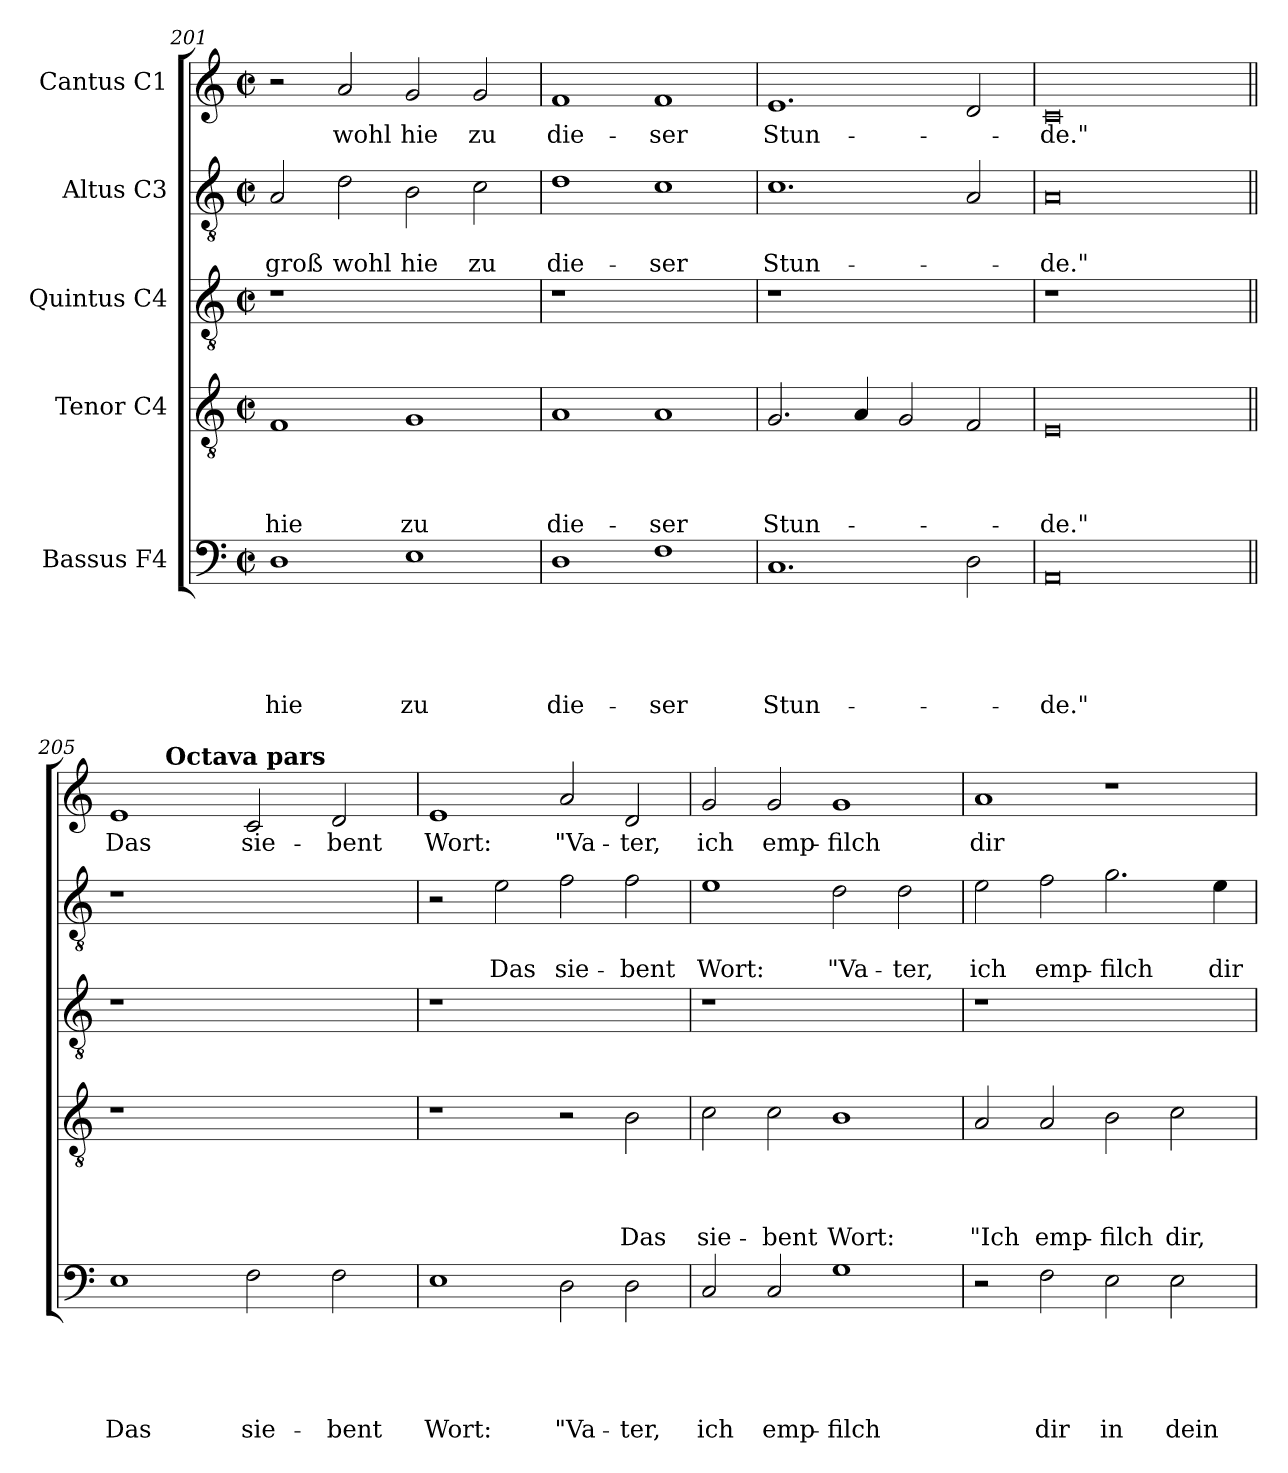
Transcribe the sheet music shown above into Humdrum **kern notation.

**kern	**text	**text	**text	**text	**text	**kern	**text	**text	**text	**text	**kern	**kern	**text	**text	**kern	**text
*part5	*part5	*part5	*part5	*part5	*part5	*part4	*part4	*part4	*part4	*part4	*part3	*part2	*part2	*part2	*part1	*part1
*staff5	*staff5	*staff5	*staff5	*staff5	*staff5	*staff4	*staff4	*staff4	*staff4	*staff4	*staff3	*staff2	*staff2	*staff2	*staff1	*staff1
*I"Bassus F4	*	*	*	*	*	*I"Tenor C4	*	*	*	*	*I"Quintus C4	*I"Altus C3	*	*	*I"Cantus C1	*
*clefF4	*	*	*	*	*	*clefGv2	*	*	*	*	*clefGv2	*clefGv2	*	*	*clefG2	*
*k[]	*	*	*	*	*	*k[]	*	*	*	*	*k[]	*k[]	*	*	*k[]	*
*C:	*	*	*	*	*	*C:	*	*	*	*	*C:	*C:	*	*	*C:	*
*M2/2	*	*	*	*	*	*M2/2	*	*	*	*	*M2/2	*M2/2	*	*	*M2/2	*
*met(c|)	*	*	*	*	*	*met(c|)	*	*	*	*	*met(c|)	*met(c|)	*	*	*met(c|)	*
=201	=201	=201	=201	=201	=201	=201	=201	=201	=201	=201	=201	=201	=201	=201	=201	=201
1D	.	.	.	.	hie	1F	.	.	.	hie	1r	2A/	.	groß	2r	.
.	.	.	.	.	.	.	.	.	.	.	.	2d\	.	wohl	2a/	wohl
1E	.	.	.	.	zu	1G	.	.	.	zu	1ryy	2B\	.	hie	2g/	hie
.	.	.	.	.	.	.	.	.	.	.	.	2c\	.	zu	2g/	zu
=202	=202	=202	=202	=202	=202	=202	=202	=202	=202	=202	=202	=202	=202	=202	=202	=202
1D	.	.	.	.	die-	1A	.	.	.	die-	1r	1d	.	die-	1f	die-
1F	.	.	.	.	-ser	1A	.	.	.	-ser	1ryy	1c	.	-ser	1f	-ser
=203	=203	=203	=203	=203	=203	=203	=203	=203	=203	=203	=203	=203	=203	=203	=203	=203
1.C	.	.	.	.	Stun-	2.G/	.	.	.	Stun-	1r	1.c	.	Stun-	1.e	Stun-
.	.	.	.	.	.	4A/	.	.	.	.	.	.	.	.	.	.
.	.	.	.	.	.	2G/	.	.	.	.	1ryy	.	.	.	.	.
2D\	.	.	.	.	.	2F/	.	.	.	.	.	2A/	.	.	2d/	.
=204	=204	=204	=204	=204	=204	=204	=204	=204	=204	=204	=204	=204	=204	=204	=204	=204
0AA	.	.	.	.	-de."	0E	.	.	.	-de."	1r	0A	.	-de."	0c	-de."
.	.	.	.	.	.	.	.	.	.	.	1ryy	.	.	.	.	.
!!LO:LB:g=z
=205||	=205||	=205||	=205||	=205||	=205||	=205||	=205||	=205||	=205||	=205||	=205||	=205||	=205||	=205||	=205||	=205||
*	*	*	*	*	*	*	*	*	*	*	*	*	*	*	*^	*
1E	.	.	.	.	Das	1r	.	.	.	.	1r	1r	.	.	1e	4ryy	Das
.	.	.	.	.	.	.	.	.	.	.	.	.	.	.	.	32ryy	.
!	!	!	!	!	!	!	!	!	!	!	!	!	!	!	!	!LO:TX:a:B:t=Octava pars	!
.	.	.	.	.	.	.	.	.	.	.	.	.	.	.	.	1ryy	.
2F\	.	.	.	.	sie-	1ryy	.	.	.	.	1ryy	1ryy	.	.	2c/	.	sie-
.	.	.	.	.	.	.	.	.	.	.	.	.	.	.	.	2ryy	.
2F\	.	.	.	.	-bent	.	.	.	.	.	.	.	.	.	2d/	.	-bent
.	.	.	.	.	.	.	.	.	.	.	.	.	.	.	.	8..ryy	.
*	*	*	*	*	*	*	*	*	*	*	*	*	*	*	*v	*v	*
=206	=206	=206	=206	=206	=206	=206	=206	=206	=206	=206	=206	=206	=206	=206	=206	=206
1E	.	.	.	.	Wort:	1r	.	.	.	.	1r	2r	.	.	1e	Wort:
.	.	.	.	.	.	.	.	.	.	.	.	2e\	.	Das	.	.
2D\	.	.	.	.	"Va-	2r	.	.	.	.	1ryy	2f\	.	sie-	2a/	"Va-
2D\	.	.	.	.	-ter,	2B\	.	.	.	Das	.	2f\	.	-bent	2d/	-ter,
=207	=207	=207	=207	=207	=207	=207	=207	=207	=207	=207	=207	=207	=207	=207	=207	=207
2C/	.	.	.	.	ich	2c\	.	.	.	sie-	1r	1e	.	Wort:	2g/	ich
2C/	.	.	.	.	emp-	2c\	.	.	.	-bent	.	.	.	.	2g/	emp-
1G	.	.	.	.	-filch	1B	.	.	.	Wort:	1ryy	2d\	.	"Va-	1g	-filch
.	.	.	.	.	.	.	.	.	.	.	.	2d\	.	-ter,	.	.
=208	=208	=208	=208	=208	=208	=208	=208	=208	=208	=208	=208	=208	=208	=208	=208	=208
2r	.	.	.	.	.	2A/	.	.	.	"Ich	1r	2e\	.	ich	1a	dir
2F\	.	.	.	.	dir	2A/	.	.	.	emp-	.	2f\	.	emp-	.	.
2E\	.	.	.	.	in	2B\	.	.	.	-filch	1ryy	2.g\	.	-filch	1r	.
2E\	.	.	.	.	dein	2c\	.	.	.	dir,	.	.	.	.	.	.
.	.	.	.	.	.	.	.	.	.	.	.	4e\	.	dir	.	.
=	=	=	=	=	=	=	=	=	=	=	=	=	=	=	=	=
*-	*-	*-	*-	*-	*-	*-	*-	*-	*-	*-	*-	*-	*-	*-	*-	*-
